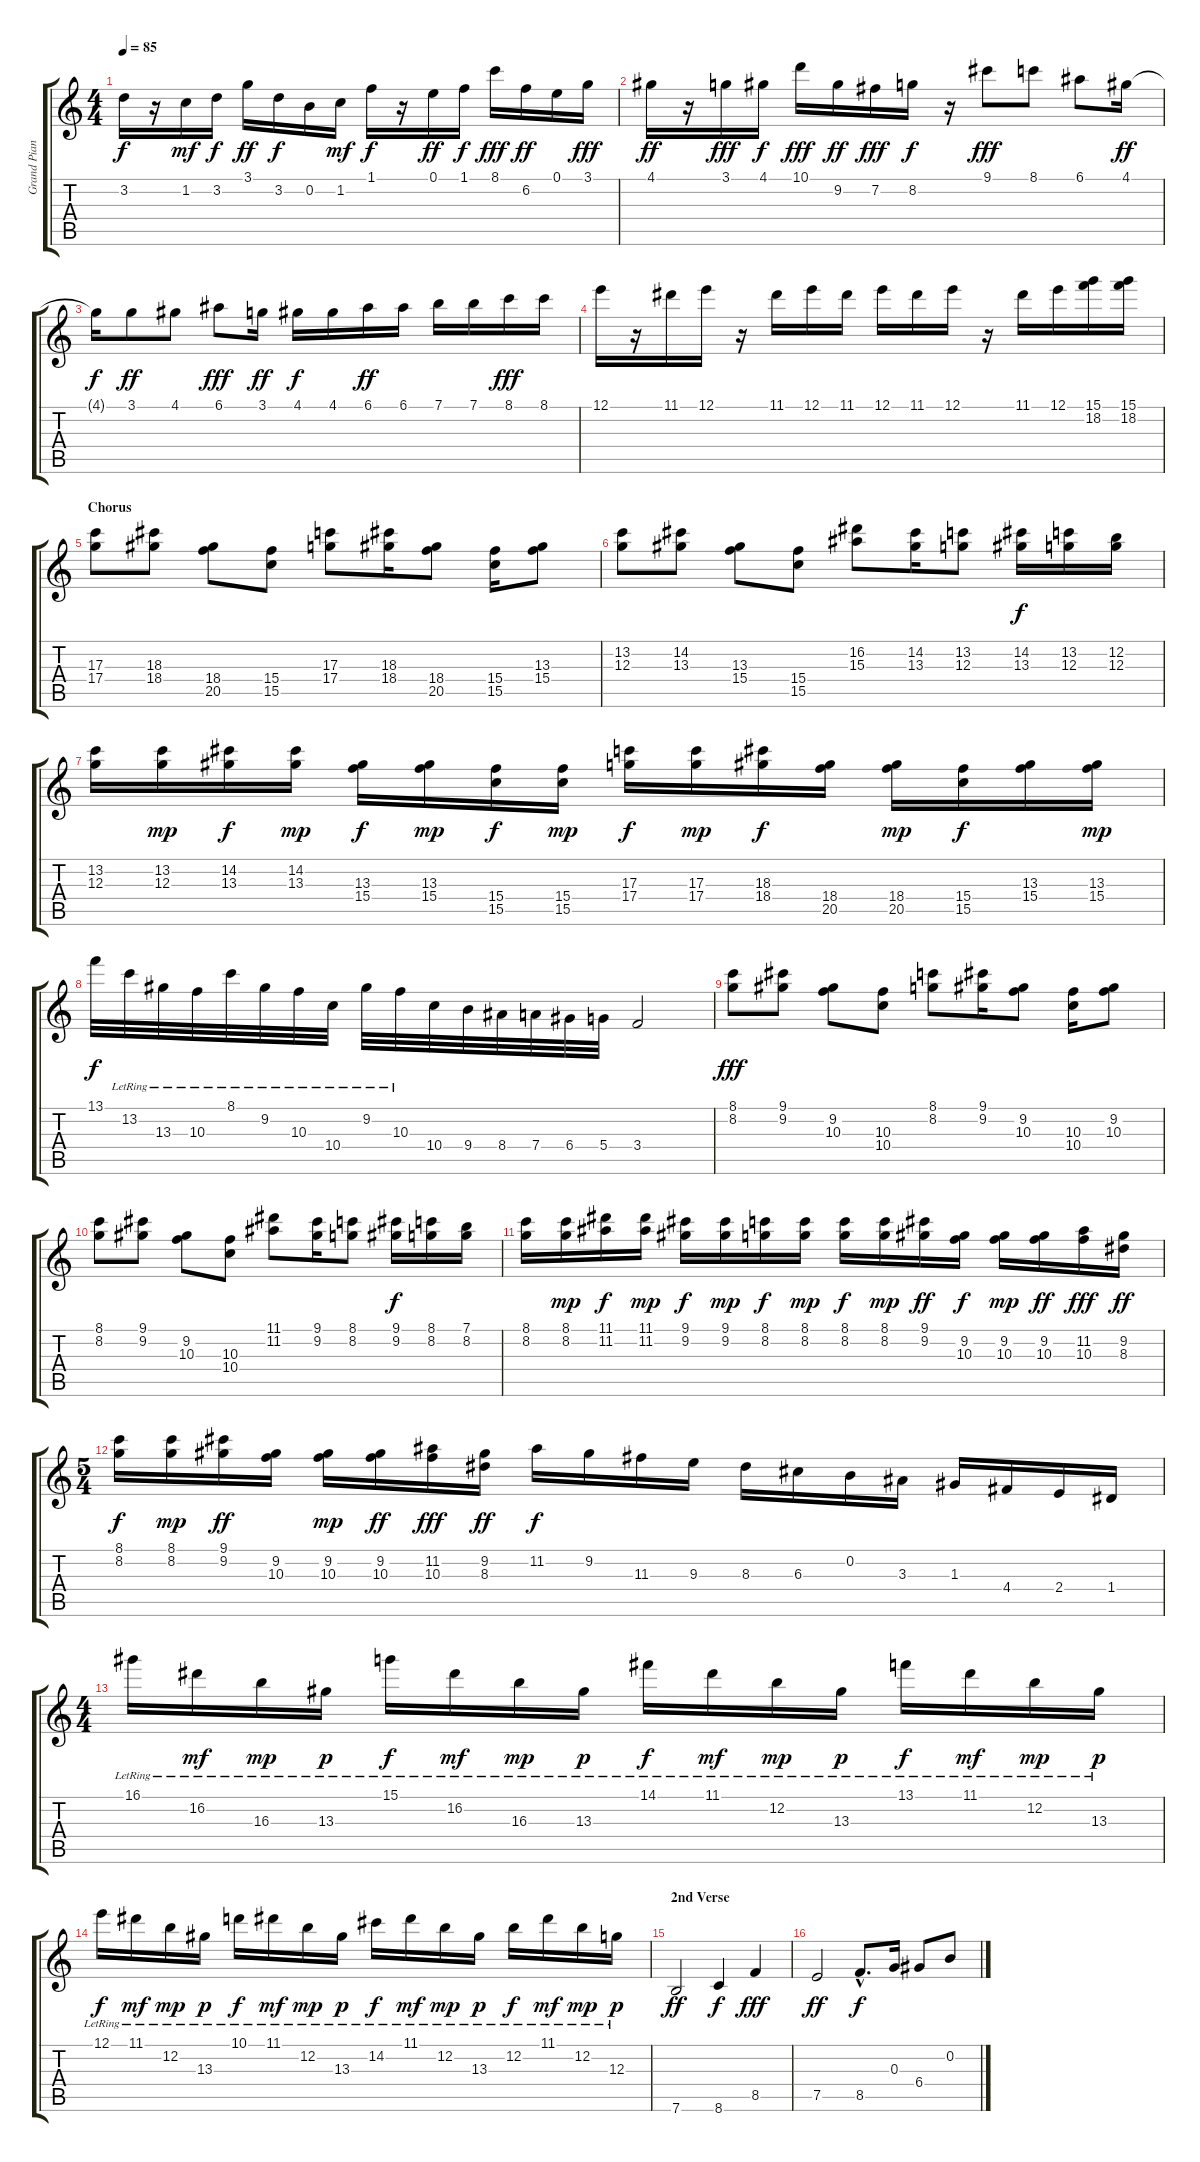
\track ("Grand Piano (R. Hand)" "Grand Pian") {instrument acousticgrandpiano}
\staff {score tabs}
\tuning (E5 B4 G4 D4 A3 E3) {hide}
\ts (4 4)
\tempo 85
\clef g2
\ks c
3.2.16{dy f} r.16 1.2.16{dy mf} 3.2.16{dy f} 3.1.16{dy ff} 3.2.16{dy f} 0.2.16 1.2.16{dy mf} 1.1.16{dy f} r.16 0.1.16{dy ff} 1.1.16{dy f} 8.1.16{dy fff} 6.2.16{dy ff} 0.1.16 3.1.16{dy fff} |
4.1.16{dy ff} r.16 3.1.16{dy fff} 4.1.16{dy f} 10.1.16{dy fff} 9.2.16{dy ff} 7.2.16{dy fff} 8.2.16{dy f} r.16 9.1.8{dy fff} 8.1.8 6.1.8 4.1.16{dy ff} |
4.1{t}.16{dy f} 3.1.8{dy ff} 4.1.8 6.1.8{dy fff} 3.1.16{dy ff} 4.1.16{dy f} 4.1.16 6.1.16{dy ff} 6.1.16 7.1.16 7.1.16 8.1.16{dy fff} 8.1.16 |
12.1.16 r.16 11.1.16 12.1.16 r.16 11.1.16 12.1.16 11.1.16 12.1.16 11.1.16 12.1.16 r.16 11.1.16 12.1.16 (15.1 18.2).16 (15.1 18.2).16 |
\section ("" "Chorus")
(17.3 17.4).8{volume 16} (18.3 18.4).8 (18.4 20.5).8 (15.4 15.5).8 (17.3 17.4).8 (18.3 18.4).16 (18.4 20.5).8 (15.4 15.5).16 (13.3 15.4).8 |
(13.2 12.3).8 (14.2 13.3).8 (13.3 15.4).8 (15.4 15.5).8 (16.2 15.3).8 (14.2 13.3).16 (13.2 12.3).8 (14.2 13.3).16{dy f} (13.2 12.3).16 (12.2 12.3).16 |
(13.2 12.3).16 (13.2 12.3).16{dy mp} (14.2 13.3).16{dy f} (14.2 13.3).16{dy mp} (13.3 15.4).16{dy f} (13.3 15.4).16{dy mp} (15.4 15.5).16{dy f} (15.4 15.5).16{dy mp} (17.3 17.4).16{dy f} (17.3 17.4).16{dy mp} (18.3 18.4).16{dy f} (18.4 20.5).16 (18.4 20.5).16{dy mp} (15.4 15.5).16{dy f} (13.3 15.4).16 (13.3 15.4).16{dy mp} |
13.1.32{dy f} 13.2{lr}.32 13.3{lr}.32 10.3{lr}.32 8.1{lr}.32 9.2{lr}.32 10.3{lr}.32 10.4{lr}.32 9.2{lr}.32 10.3{lr}.32 10.4.32 9.4.32 8.4.32 7.4.32 6.4.32 5.4.32 3.4.2 |
(8.1 8.2).8{dy fff} (9.1 9.2).8 (9.2 10.3).8 (10.3 10.4).8 (8.1 8.2).8 (9.1 9.2).16 (9.2 10.3).8 (10.3 10.4).16 (9.2 10.3).8 |
(8.1 8.2).8 (9.1 9.2).8 (9.2 10.3).8 (10.3 10.4).8 (11.1 11.2).8 (9.1 9.2).16 (8.1 8.2).8 (9.1 9.2).16{dy f} (8.1 8.2).16 (7.1 8.2).16 |
(8.1 8.2).16 (8.1 8.2).16{dy mp} (11.1 11.2).16{dy f} (11.1 11.2).16{dy mp} (9.1 9.2).16{dy f} (9.1 9.2).16{dy mp} (8.1 8.2).16{dy f} (8.1 8.2).16{dy mp} (8.1 8.2).16{dy f} (8.1 8.2).16{dy mp} (9.1 9.2).16{dy ff} (9.2 10.3).16{dy f} (9.2 10.3).16{dy mp} (9.2 10.3).16{dy ff} (11.2 10.3).16{dy fff} (9.2 8.3).16{dy ff} |
\ts (5 4)
(8.1 8.2).16{dy f} (8.1 8.2).16{dy mp} (9.1 9.2).16{dy ff} (9.2 10.3).16 (9.2 10.3).16{dy mp} (9.2 10.3).16{dy ff} (11.2 10.3).16{dy fff} (9.2 8.3).16{dy ff} 11.2.16{dy f} 9.2.16 11.3.16 9.3.16 8.3.16 6.3.16 0.2.16 3.3.16 1.3.16 4.4.16 2.4.16 1.4.16 |
\ts (4 4)
16.1{lr}.16 16.2{lr}.16{dy mf} 16.3{lr}.16{dy mp} 13.3{lr}.16{dy p} 15.1{lr}.16{dy f} 16.2{lr}.16{dy mf} 16.3{lr}.16{dy mp} 13.3{lr}.16{dy p} 14.1{lr}.16{dy f} 11.1{lr}.16{dy mf} 12.2{lr}.16{dy mp} 13.3{lr}.16{dy p} 13.1{lr}.16{dy f} 11.1{lr}.16{dy mf} 12.2{lr}.16{dy mp} 13.3{lr}.16{dy p} |
12.1{lr}.16{dy f} 11.1{lr}.16{dy mf} 12.2{lr}.16{dy mp} 13.3{lr}.16{dy p} 10.1{lr}.16{dy f} 11.1{lr}.16{dy mf} 12.2{lr}.16{dy mp} 13.3{lr}.16{dy p} 14.2{lr}.16{dy f} 11.1{lr}.16{dy mf} 12.2{lr}.16{dy mp} 13.3{lr}.16{dy p} 12.2{lr}.16{dy f} 11.1{lr}.16{dy mf} 12.2{lr}.16{dy mp} 12.3{lr}.16{dy p} |
\section ("" "2nd Verse")
7.6.2{dy ff} 8.6.4{dy f} 8.5.4{dy fff} |
7.5.2{dy ff} 8.5{hac}.8{d dy f} 0.3.16 6.4.8 0.2.8
